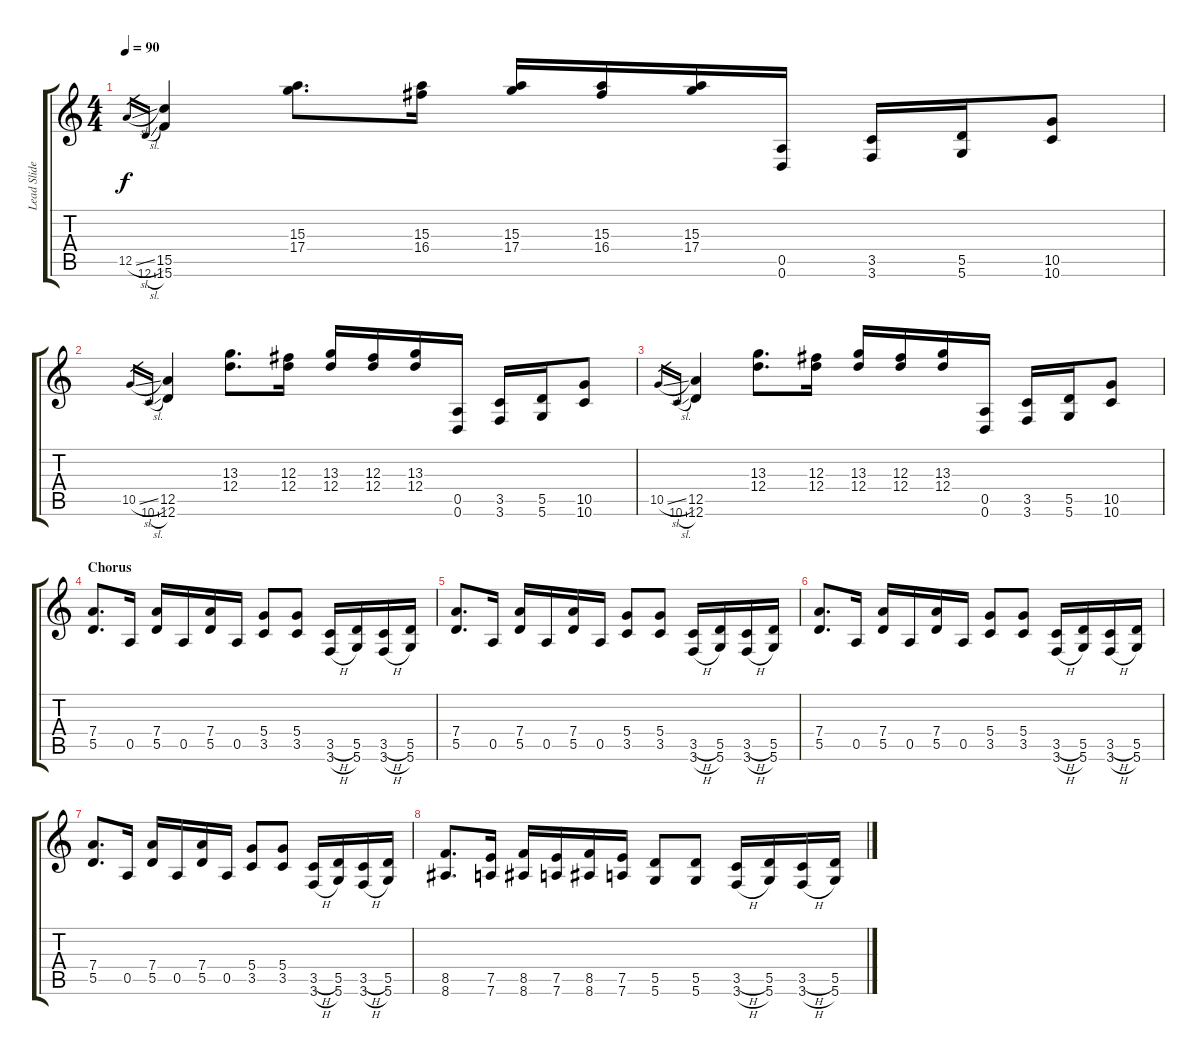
\track ("Lead Slide Guitar (D. Deleo, Open D tuni" "Lead Slide") {instrument overdrivenguitar}
\staff {score tabs}
\tuning (D4 A3 Gb3 D3 A2 D2) {hide}
\ts (4 4)
\tempo 90
\clef g2
\ks c
12.5{sl}.16{gr dy f} 12.6{sl}.16{gr} (15.5 15.6).4 (15.3 17.4).8{d} (15.3 16.4).16 (15.3 17.4).16 (15.3 16.4).16 (15.3 17.4).16 (0.5 0.6).16 (3.5 3.6).16 (5.5 5.6).16 (10.5 10.6).8 |
10.5{sl}.16{gr} 10.6{sl}.16{gr} (12.5 12.6).4 (13.3 12.4).8{d} (12.3 12.4).16 (13.3 12.4).16 (12.3 12.4).16 (13.3 12.4).16 (0.5 0.6).16 (3.5 3.6).16 (5.5 5.6).16 (10.5 10.6).8 |
10.5{sl}.16{gr} 10.6{sl}.16{gr} (12.5 12.6).4 (13.3 12.4).8{d} (12.3 12.4).16 (13.3 12.4).16 (12.3 12.4).16 (13.3 12.4).16 (0.5 0.6).16 (3.5 3.6).16 (5.5 5.6).16 (10.5 10.6).8 |
\section ("" "Chorus")
(7.4 5.5).8{d} 0.5.16 (7.4 5.5).16 0.5.16 (7.4 5.5).16 0.5.16 (5.4 3.5).8 (5.4 3.5).8 (3.5{h} 3.6{h}).16 (5.5 5.6).16 (3.5{h} 3.6{h}).16 (5.5 5.6).16 |
(7.4 5.5).8{d} 0.5.16 (7.4 5.5).16 0.5.16 (7.4 5.5).16 0.5.16 (5.4 3.5).8 (5.4 3.5).8 (3.5{h} 3.6{h}).16 (5.5 5.6).16 (3.5{h} 3.6{h}).16 (5.5 5.6).16 |
(7.4 5.5).8{d} 0.5.16 (7.4 5.5).16 0.5.16 (7.4 5.5).16 0.5.16 (5.4 3.5).8 (5.4 3.5).8 (3.5{h} 3.6{h}).16 (5.5 5.6).16 (3.5{h} 3.6{h}).16 (5.5 5.6).16 |
(7.4 5.5).8{d} 0.5.16 (7.4 5.5).16 0.5.16 (7.4 5.5).16 0.5.16 (5.4 3.5).8 (5.4 3.5).8 (3.5{h} 3.6{h}).16 (5.5 5.6).16 (3.5{h} 3.6{h}).16 (5.5 5.6).16 |
(8.5 8.6).8{d} (7.5 7.6).16 (8.5 8.6).16 (7.5 7.6).16 (8.5 8.6).16 (7.5 7.6).16 (5.5 5.6).8 (5.5 5.6).8 (3.5{h} 3.6{h}).16 (5.5 5.6).16 (3.5{h} 3.6{h}).16 (5.5 5.6).16
